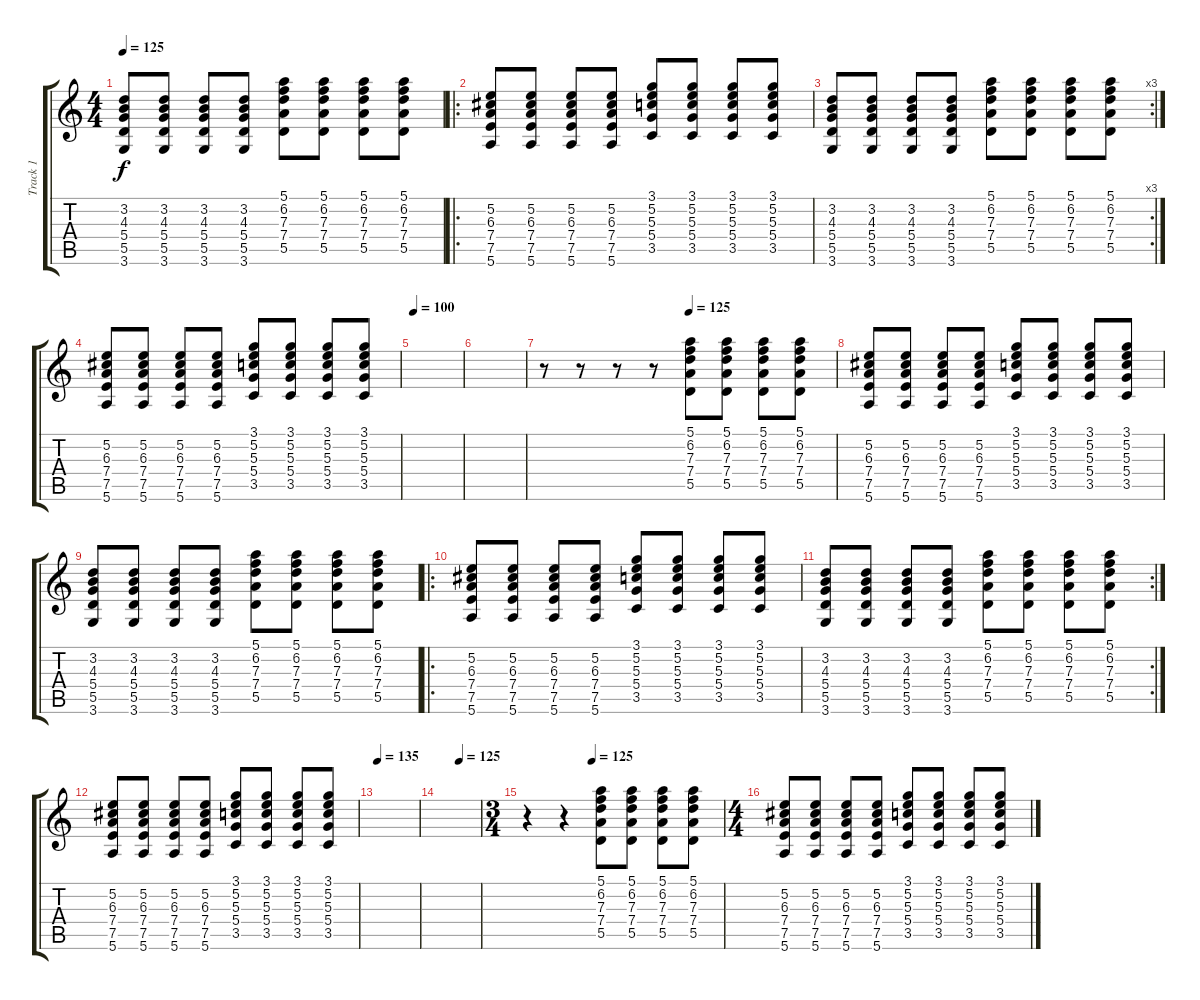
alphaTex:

\track ("Track 1" "Track 1") {instrument electricguitarclean}
\staff {score tabs}
\tuning (E4 B3 G3 D3 A2 E2) {hide}
\ts (4 4)
\tempo 125
\clef g2
\ks c
(3.2 4.3 5.4 5.5 3.6).8{dy f} (3.2 4.3 5.4 5.5 3.6).8 (3.2 4.3 5.4 5.5 3.6).8 (3.2 4.3 5.4 5.5 3.6).8 (5.1 6.2 7.3 7.4 5.5).8 (5.1 6.2 7.3 7.4 5.5).8 (5.1 6.2 7.3 7.4 5.5).8 (5.1 6.2 7.3 7.4 5.5).8 |
\ro
(5.2 6.3 7.4 7.5 5.6).8 (5.2 6.3 7.4 7.5 5.6).8 (5.2 6.3 7.4 7.5 5.6).8 (5.2 6.3 7.4 7.5 5.6).8 (3.1 5.2 5.3 5.4 3.5).8 (3.1 5.2 5.3 5.4 3.5).8 (3.1 5.2 5.3 5.4 3.5).8 (3.1 5.2 5.3 5.4 3.5).8 |
\rc 3
(3.2 4.3 5.4 5.5 3.6).8 (3.2 4.3 5.4 5.5 3.6).8 (3.2 4.3 5.4 5.5 3.6).8 (3.2 4.3 5.4 5.5 3.6).8 (5.1 6.2 7.3 7.4 5.5).8 (5.1 6.2 7.3 7.4 5.5).8 (5.1 6.2 7.3 7.4 5.5).8 (5.1 6.2 7.3 7.4 5.5).8 |
(5.2 6.3 7.4 7.5 5.6).8 (5.2 6.3 7.4 7.5 5.6).8 (5.2 6.3 7.4 7.5 5.6).8 (5.2 6.3 7.4 7.5 5.6).8 (3.1 5.2 5.3 5.4 3.5).8 (3.1 5.2 5.3 5.4 3.5).8 (3.1 5.2 5.3 5.4 3.5).8 (3.1 5.2 5.3 5.4 3.5).8 |
\tempo 100
|
|
\tempo (125 0.5)
r.8 r.8 r.8 r.8 (5.1 6.2 7.3 7.4 5.5).8 (5.1 6.2 7.3 7.4 5.5).8 (5.1 6.2 7.3 7.4 5.5).8 (5.1 6.2 7.3 7.4 5.5).8 |
(5.2 6.3 7.4 7.5 5.6).8 (5.2 6.3 7.4 7.5 5.6).8 (5.2 6.3 7.4 7.5 5.6).8 (5.2 6.3 7.4 7.5 5.6).8 (3.1 5.2 5.3 5.4 3.5).8 (3.1 5.2 5.3 5.4 3.5).8 (3.1 5.2 5.3 5.4 3.5).8 (3.1 5.2 5.3 5.4 3.5).8 |
(3.2 4.3 5.4 5.5 3.6).8 (3.2 4.3 5.4 5.5 3.6).8 (3.2 4.3 5.4 5.5 3.6).8 (3.2 4.3 5.4 5.5 3.6).8 (5.1 6.2 7.3 7.4 5.5).8 (5.1 6.2 7.3 7.4 5.5).8 (5.1 6.2 7.3 7.4 5.5).8 (5.1 6.2 7.3 7.4 5.5).8 |
\ro
(5.2 6.3 7.4 7.5 5.6).8 (5.2 6.3 7.4 7.5 5.6).8 (5.2 6.3 7.4 7.5 5.6).8 (5.2 6.3 7.4 7.5 5.6).8 (3.1 5.2 5.3 5.4 3.5).8 (3.1 5.2 5.3 5.4 3.5).8 (3.1 5.2 5.3 5.4 3.5).8 (3.1 5.2 5.3 5.4 3.5).8 |
\rc 2
(3.2 4.3 5.4 5.5 3.6).8 (3.2 4.3 5.4 5.5 3.6).8 (3.2 4.3 5.4 5.5 3.6).8 (3.2 4.3 5.4 5.5 3.6).8 (5.1 6.2 7.3 7.4 5.5).8 (5.1 6.2 7.3 7.4 5.5).8 (5.1 6.2 7.3 7.4 5.5).8 (5.1 6.2 7.3 7.4 5.5).8 |
(5.2 6.3 7.4 7.5 5.6).8 (5.2 6.3 7.4 7.5 5.6).8 (5.2 6.3 7.4 7.5 5.6).8 (5.2 6.3 7.4 7.5 5.6).8 (3.1 5.2 5.3 5.4 3.5).8 (3.1 5.2 5.3 5.4 3.5).8 (3.1 5.2 5.3 5.4 3.5).8 (3.1 5.2 5.3 5.4 3.5).8 |
\tempo 135
|
\tempo (125 0.5)
|
\ts (3 4)
\tempo (125 0.3333333333333333)
r.4 r.4 (5.1 6.2 7.3 7.4 5.5).8 (5.1 6.2 7.3 7.4 5.5).8 (5.1 6.2 7.3 7.4 5.5).8 (5.1 6.2 7.3 7.4 5.5).8 |
\ts (4 4)
(5.2 6.3 7.4 7.5 5.6).8 (5.2 6.3 7.4 7.5 5.6).8 (5.2 6.3 7.4 7.5 5.6).8 (5.2 6.3 7.4 7.5 5.6).8 (3.1 5.2 5.3 5.4 3.5).8 (3.1 5.2 5.3 5.4 3.5).8 (3.1 5.2 5.3 5.4 3.5).8 (3.1 5.2 5.3 5.4 3.5).8
